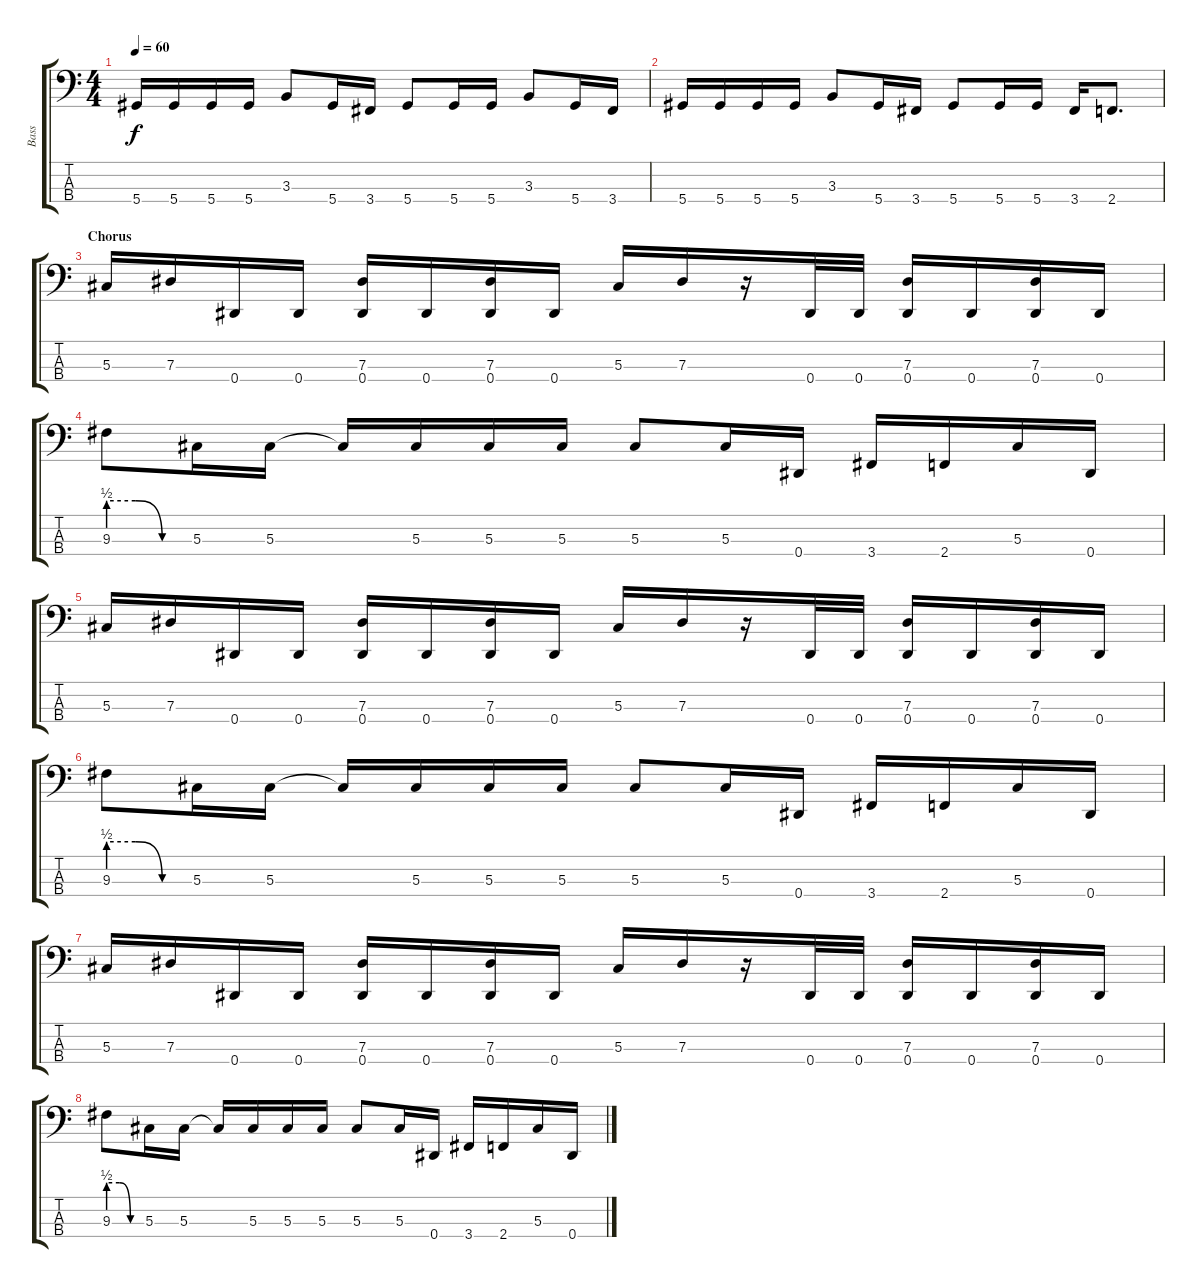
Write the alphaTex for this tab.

\track ("Bass" "Bass") {instrument electricbasspick}
\staff {score tabs}
\tuning (Gb2 Db2 Ab1 Eb1) {hide}
\ts (4 4)
\tempo 60
\clef f4
\ks c
5.4.16{dy f} 5.4.16 5.4.16 5.4.16 3.3.8 5.4.16 3.4.16 5.4.8 5.4.16 5.4.16 3.3.8 5.4.16 3.4.16 |
5.4.16 5.4.16 5.4.16 5.4.16 3.3.8 5.4.16 3.4.16 5.4.8 5.4.16 5.4.16 3.4.16 2.4.8{d} |
\section ("" "Chorus")
5.3.16 7.3.16 0.4.16 0.4.16 (7.3 0.4).16 0.4.16 (7.3 0.4).16 0.4.16 5.3.16 7.3.16 r.16 0.4.32 0.4.32 (7.3 0.4).16 0.4.16 (7.3 0.4).16 0.4.16 |
9.3{be (custom 0 2 20 2 40 0 60 0)}.8 5.3.16 5.3.16 5.3{t}.16 5.3.16 5.3.16 5.3.16 5.3.8 5.3.16 0.4.16 3.4.16 2.4.16 5.3.16 0.4.16 |
5.3.16 7.3.16 0.4.16 0.4.16 (7.3 0.4).16 0.4.16 (7.3 0.4).16 0.4.16 5.3.16 7.3.16 r.16 0.4.32 0.4.32 (7.3 0.4).16 0.4.16 (7.3 0.4).16 0.4.16 |
9.3{be (custom 0 2 20 2 40 0 60 0)}.8 5.3.16 5.3.16 5.3{t}.16 5.3.16 5.3.16 5.3.16 5.3.8 5.3.16 0.4.16 3.4.16 2.4.16 5.3.16 0.4.16 |
5.3.16 7.3.16 0.4.16 0.4.16 (7.3 0.4).16 0.4.16 (7.3 0.4).16 0.4.16 5.3.16 7.3.16 r.16 0.4.32 0.4.32 (7.3 0.4).16 0.4.16 (7.3 0.4).16 0.4.16 |
9.3{be (custom 0 2 20 2 40 0 60 0)}.8 5.3.16 5.3.16 5.3{t}.16 5.3.16 5.3.16 5.3.16 5.3.8 5.3.16 0.4.16 3.4.16 2.4.16 5.3.16 0.4.16
